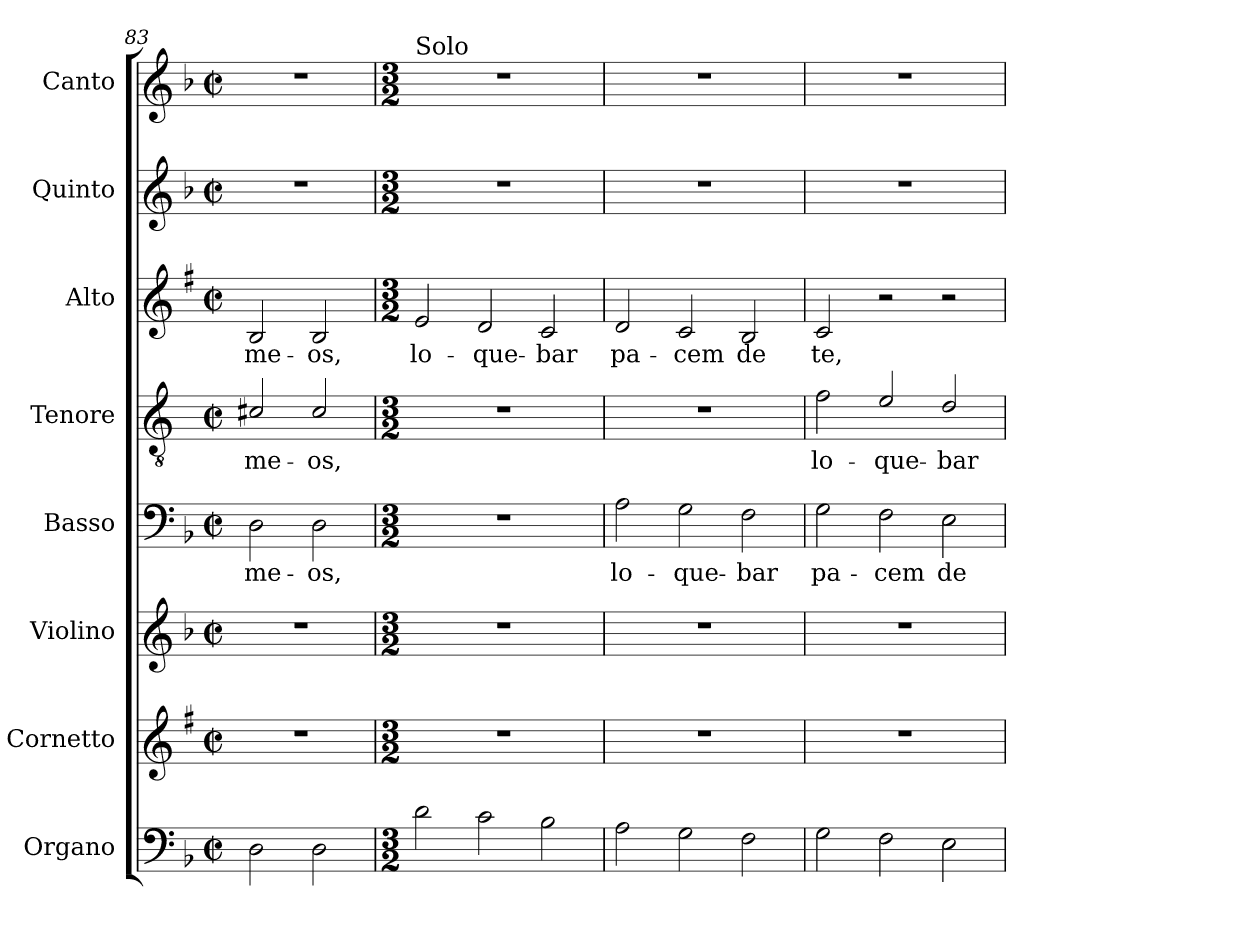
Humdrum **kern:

**kern	**kern	**kern	**kern	**text	**kern	**text	**kern	**text	**kern	**kern
*part8	*part7	*part6	*part5	*part5	*part4	*part4	*part3	*part3	*part2	*part1
*staff8	*staff7	*staff6	*staff5	*staff5	*staff4	*staff4	*staff3	*staff3	*staff2	*staff1
*I"Organo	*I"Cornetto	*I"Violino	*I"Basso	*	*I"Tenore	*	*I"Alto	*	*I"Quinto	*I"Canto
*I'Or	*I'Cto.	*I'Vln.	*I'B	*	*I'T	*	*I'A	*	*	*I'C
*clefF4	*clefG2	*clefG2	*clefF4	*	*clefGv2	*	*clefG2	*	*clefG2	*clefG2
*	*ITrd1c2	*	*	*	*ITrd4c7	*	*ITrd1c2	*	*	*
*k[b-]	*k[b-]	*k[b-]	*k[b-]	*	*k[b-]	*	*k[b-]	*	*k[b-]	*k[b-]
*F:	*F:	*F:	*F:	*	*F:	*	*F:	*	*F:	*F:
*M2/2	*M2/2	*M2/2	*M2/2	*	*M2/2	*	*M2/2	*	*M2/2	*M2/2
*met(c|)	*met(c|)	*met(c|)	*met(c|)	*	*met(c|)	*	*met(c|)	*	*met(c|)	*met(c|)
=83	=83	=83	=83	=83	=83	=83	=83	=83	=83	=83
!	!	!	!	!LO:LY:b	!	!LO:LY:b	!	!LO:LY:b	!	!
2D\	1r	1r	2D\	me-	2F#X/	me-	2A/	me-	1r	1r
!	!	!	!	!LO:LY:b	!	!LO:LY:b	!	!LO:LY:b	!	!
2D\	.	.	2D\	-os,	2F#/	-os,	2A/	-os,	.	.
=84	=84	=84	=84	=84	=84	=84	=84	=84	=84	=84
*M3/2	*M3/2	*M3/2	*M3/2	*	*M3/2	*	*M3/2	*	*M3/2	*M3/2
!	!	!	!	!	!	!	!	!	!	!LO:TX:a:t=Solo
!	!	!	!	!	!	!	!	!LO:LY:b	!	!
2d\	1.r	1.r	1.r	.	1.r	.	2d/	lo-	1.r	1.r
!	!	!	!	!	!	!	!	!LO:LY:b	!	!
2c\	.	.	.	.	.	.	2c/	-que-	.	.
!	!	!	!	!	!	!	!	!LO:LY:b	!	!
2B-\	.	.	.	.	.	.	2B-/	-bar	.	.
=85	=85	=85	=85	=85	=85	=85	=85	=85	=85	=85
!	!	!	!	!LO:LY:b	!	!	!	!LO:LY:b	!	!
2A\	1.r	1.r	2A\	lo-	1.r	.	2c/	pa-	1.r	1.r
!	!	!	!	!LO:LY:b	!	!	!	!LO:LY:b	!	!
2G\	.	.	2G\	-que-	.	.	2B-/	-cem	.	.
!	!	!	!	!LO:LY:b	!	!	!	!LO:LY:b	!	!
2F\	.	.	2F\	-bar	.	.	2A/	de	.	.
=86	=86	=86	=86	=86	=86	=86	=86	=86	=86	=86
!	!	!	!	!LO:LY:b	!	!LO:LY:b	!	!LO:LY:b	!	!
2G\	1.r	1.r	2G\	pa-	2B-\	lo-	2B-/	te,	1.r	1.r
!	!	!	!	!LO:LY:b	!	!LO:LY:b	!	!	!	!
2F\	.	.	2F\	-cem	2A/	-que-	2r	.	.	.
!	!	!	!	!LO:LY:b	!	!LO:LY:b	!	!	!	!
2E\	.	.	2E\	de	2G/	-bar	2r	.	.	.
=	=	=	=	=	=	=	=	=	=	=
*-	*-	*-	*-	*-	*-	*-	*-	*-	*-	*-
